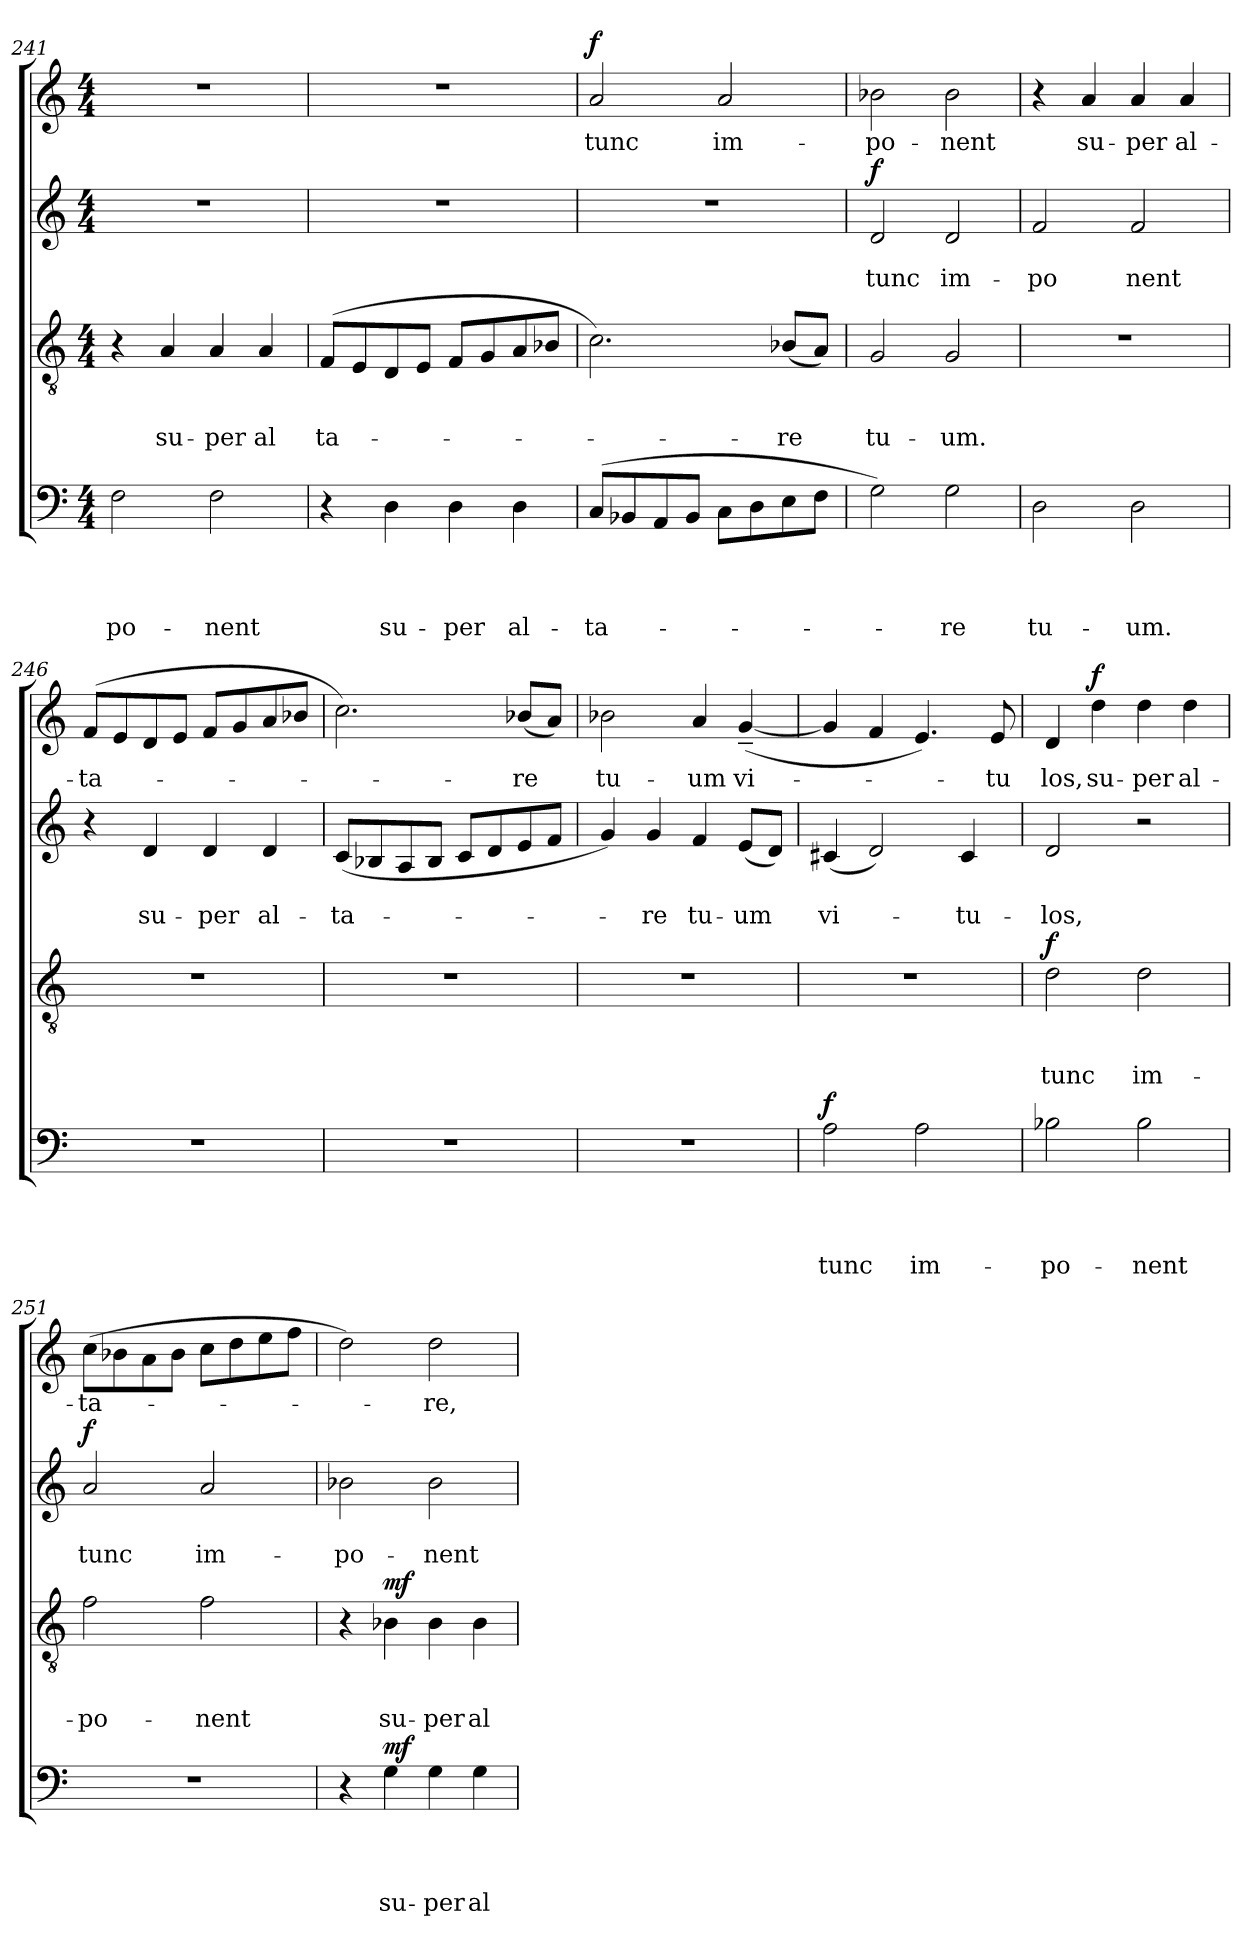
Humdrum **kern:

**kern	**text	**text	**text	**text	**dynam	**kern	**text	**text	**text	**dynam	**kern	**text	**text	**dynam	**kern	**text	**dynam
*part4	*part4	*part4	*part4	*part4	*part4	*part3	*part3	*part3	*part3	*part3	*part2	*part2	*part2	*part2	*part1	*part1	*part1
*staff4	*staff4	*staff4	*staff4	*staff4	*staff4	*staff3	*staff3	*staff3	*staff3	*staff3	*staff2	*staff2	*staff2	*staff2	*staff1	*staff1	*staff1
*clefF4	*	*	*	*	*	*clefGv2	*	*	*	*	*clefG2	*	*	*	*clefG2	*	*
*	*	*	*	*	*	*ITrd7c12	*	*	*	*	*	*	*	*	*	*	*
*k[]	*	*	*	*	*	*k[]	*	*	*	*	*k[]	*	*	*	*k[]	*	*
*C:	*	*	*	*	*	*C:	*	*	*	*	*C:	*	*	*	*C:	*	*
*M4/4	*	*	*	*	*	*M4/4	*	*	*	*	*M4/4	*	*	*	*M4/4	*	*
=241	=241	=241	=241	=241	=241	=241	=241	=241	=241	=241	=241	=241	=241	=241	=241	=241	=241
!	!	!	!	!LO:LY:b	!	!	!	!	!	!	!	!	!	!	!	!	!
2F\	.	.	.	-po-	.	4r	.	.	.	.	1r	.	.	.	1r	.	.
!	!	!	!	!	!	!	!	!	!LO:LY:b	!	!	!	!	!	!	!	!
.	.	.	.	.	.	4AA/	.	.	su-	.	.	.	.	.	.	.	.
!	!	!	!	!LO:LY:b	!	!	!	!	!LO:LY:b	!	!	!	!	!	!	!	!
2F\	.	.	.	-nent	.	4AA/	.	.	-per	.	.	.	.	.	.	.	.
!	!	!	!	!	!	!	!	!	!LO:LY:b	!	!	!	!	!	!	!	!
.	.	.	.	.	.	4AA/	.	.	al	.	.	.	.	.	.	.	.
=242	=242	=242	=242	=242	=242	=242	=242	=242	=242	=242	=242	=242	=242	=242	=242	=242	=242
!	!	!	!	!	!	!	!	!	!LO:LY:b	!	!	!	!	!	!	!	!
4r	.	.	.	.	.	(>8FF/L	.	.	ta-	.	1r	.	.	.	1r	.	.
.	.	.	.	.	.	8EE/	.	.	.	.	.	.	.	.	.	.	.
!	!	!	!	!LO:LY:b	!	!	!	!	!	!	!	!	!	!	!	!	!
4D\	.	.	.	su-	.	8DD/	.	.	.	.	.	.	.	.	.	.	.
.	.	.	.	.	.	8EE/J	.	.	.	.	.	.	.	.	.	.	.
!	!	!	!	!LO:LY:b	!	!	!	!	!	!	!	!	!	!	!	!	!
4D\	.	.	.	-per	.	8FF/L	.	.	.	.	.	.	.	.	.	.	.
.	.	.	.	.	.	8GG/	.	.	.	.	.	.	.	.	.	.	.
!	!	!	!	!LO:LY:b	!	!	!	!	!	!	!	!	!	!	!	!	!
4D\	.	.	.	al-	.	8AA/	.	.	.	.	.	.	.	.	.	.	.
.	.	.	.	.	.	8BB-X/J	.	.	.	.	.	.	.	.	.	.	.
!!LO:LB:g=z
=243	=243	=243	=243	=243	=243	=243	=243	=243	=243	=243	=243	=243	=243	=243	=243	=243	=243
!	!	!	!	!LO:LY:b	!	!	!	!	!	!	!	!	!	!	!	!LO:LY:b	!LO:DY:a
(>8C/L	.	.	.	-ta-	.	2.C\)	.	.	.	.	1r	.	.	.	2a/	tunc	f
8BB-X/	.	.	.	.	.	.	.	.	.	.	.	.	.	.	.	.	.
8AA/	.	.	.	.	.	.	.	.	.	.	.	.	.	.	.	.	.
8BB-/J	.	.	.	.	.	.	.	.	.	.	.	.	.	.	.	.	.
!	!	!	!	!	!	!	!	!	!	!	!	!	!	!	!	!LO:LY:b	!
8C\L	.	.	.	.	.	.	.	.	.	.	.	.	.	.	2a/	im-	.
8D\	.	.	.	.	.	.	.	.	.	.	.	.	.	.	.	.	.
!	!	!	!	!	!	!	!	!	!LO:LY:b	!	!	!	!	!	!	!	!
8E\	.	.	.	.	.	(<8BB-X/L	.	.	-re	.	.	.	.	.	.	.	.
8F\J	.	.	.	.	.	8AA/J)	.	.	.	.	.	.	.	.	.	.	.
=244	=244	=244	=244	=244	=244	=244	=244	=244	=244	=244	=244	=244	=244	=244	=244	=244	=244
!	!	!	!	!	!	!	!	!	!LO:LY:b	!	!	!	!LO:LY:b	!LO:DY:a	!	!LO:LY:b	!
2G\)	.	.	.	.	.	2GG/	.	.	tu-	.	2d/	.	tunc	f	2b-X\	-po-	.
!	!	!	!	!LO:LY:b	!	!	!	!	!LO:LY:b	!	!	!	!LO:LY:b	!	!	!LO:LY:b	!
2G\	.	.	.	-re	.	2GG/	.	.	-um.	.	2d/	.	im-	.	2b-\	-nent	.
=245	=245	=245	=245	=245	=245	=245	=245	=245	=245	=245	=245	=245	=245	=245	=245	=245	=245
!	!	!	!	!LO:LY:b	!	!	!	!	!	!	!	!	!LO:LY:b	!	!	!	!
2D\	.	.	.	tu-	.	1r	.	.	.	.	2f/	.	-po	.	4r	.	.
!	!	!	!	!	!	!	!	!	!	!	!	!	!	!	!	!LO:LY:b	!
.	.	.	.	.	.	.	.	.	.	.	.	.	.	.	4a/	su-	.
!	!	!	!	!LO:LY:b	!	!	!	!	!	!	!	!	!LO:LY:b	!	!	!LO:LY:b	!
2D\	.	.	.	-um.	.	.	.	.	.	.	2f/	.	nent	.	4a/	-per	.
!	!	!	!	!	!	!	!	!	!	!	!	!	!	!	!	!LO:LY:b	!
.	.	.	.	.	.	.	.	.	.	.	.	.	.	.	4a/	al-	.
=246	=246	=246	=246	=246	=246	=246	=246	=246	=246	=246	=246	=246	=246	=246	=246	=246	=246
!	!	!	!	!	!	!	!	!	!	!	!	!	!	!	!	!LO:LY:b	!
1r	.	.	.	.	.	1r	.	.	.	.	4r	.	.	.	(>8f/L	-ta-	.
.	.	.	.	.	.	.	.	.	.	.	.	.	.	.	8e/	.	.
!	!	!	!	!	!	!	!	!	!	!	!	!	!LO:LY:b	!	!	!	!
.	.	.	.	.	.	.	.	.	.	.	4d/	.	su-	.	8d/	.	.
.	.	.	.	.	.	.	.	.	.	.	.	.	.	.	8e/J	.	.
!	!	!	!	!	!	!	!	!	!	!	!	!	!LO:LY:b	!	!	!	!
.	.	.	.	.	.	.	.	.	.	.	4d/	.	-per	.	8f/L	.	.
.	.	.	.	.	.	.	.	.	.	.	.	.	.	.	8g/	.	.
!	!	!	!	!	!	!	!	!	!	!	!	!	!LO:LY:b	!	!	!	!
.	.	.	.	.	.	.	.	.	.	.	4d/	.	al-	.	8a/	.	.
.	.	.	.	.	.	.	.	.	.	.	.	.	.	.	8b-X/J	.	.
=247	=247	=247	=247	=247	=247	=247	=247	=247	=247	=247	=247	=247	=247	=247	=247	=247	=247
!	!	!	!	!	!	!	!	!	!	!	!	!	!LO:LY:b	!	!	!	!
1r	.	.	.	.	.	1r	.	.	.	.	(<8c/L	.	-ta-	.	2.cc\)	.	.
.	.	.	.	.	.	.	.	.	.	.	8B-X/	.	.	.	.	.	.
.	.	.	.	.	.	.	.	.	.	.	8A/	.	.	.	.	.	.
.	.	.	.	.	.	.	.	.	.	.	8B-/J	.	.	.	.	.	.
.	.	.	.	.	.	.	.	.	.	.	8c/L	.	.	.	.	.	.
.	.	.	.	.	.	.	.	.	.	.	8d/	.	.	.	.	.	.
!	!	!	!	!	!	!	!	!	!	!	!	!	!	!	!	!LO:LY:b	!
.	.	.	.	.	.	.	.	.	.	.	8e/	.	.	.	(<8b-X/L	-re	.
.	.	.	.	.	.	.	.	.	.	.	8f/J	.	.	.	8a/J)	.	.
=248	=248	=248	=248	=248	=248	=248	=248	=248	=248	=248	=248	=248	=248	=248	=248	=248	=248
!	!	!	!	!	!	!	!	!	!	!	!	!	!	!	!	!LO:LY:b	!
1r	.	.	.	.	.	1r	.	.	.	.	4g/)	.	.	.	2b-X\	tu-	.
!	!	!	!	!	!	!	!	!	!	!	!	!	!LO:LY:b	!	!	!	!
.	.	.	.	.	.	.	.	.	.	.	4g/	.	-re	.	.	.	.
!	!	!	!	!	!	!	!	!	!	!	!	!	!LO:LY:b	!	!	!LO:LY:b	!
.	.	.	.	.	.	.	.	.	.	.	4f/	.	tu-	.	4a/	-um	.
!	!	!	!	!	!	!	!	!	!	!	!	!	!LO:LY:b	!	!	!LO:LY:b	!
.	.	.	.	.	.	.	.	.	.	.	(<8e/L	.	-um	.	(>[<4g~>/	vi-	.
.	.	.	.	.	.	.	.	.	.	.	8d/J)	.	.	.	.	.	.
!!LO:LB:g=z
=249	=249	=249	=249	=249	=249	=249	=249	=249	=249	=249	=249	=249	=249	=249	=249	=249	=249
!	!	!	!	!LO:LY:b	!LO:DY:a	!	!	!	!	!	!	!	!LO:LY:b	!	!	!	!
2A\	.	.	.	tunc	f	1r	.	.	.	.	(<4c#X/	.	vi-	.	4g/]	.	.
.	.	.	.	.	.	.	.	.	.	.	2d/)	.	.	.	4f/	.	.
!	!	!	!	!LO:LY:b	!	!	!	!	!	!	!	!	!	!	!	!	!
2A\	.	.	.	im-	.	.	.	.	.	.	.	.	.	.	4.e/)	.	.
!	!	!	!	!	!	!	!	!	!	!	!	!	!LO:LY:b	!	!	!	!
.	.	.	.	.	.	.	.	.	.	.	4c#/	.	-tu-	.	.	.	.
!	!	!	!	!	!	!	!	!	!	!	!	!	!	!	!	!LO:LY:b	!
.	.	.	.	.	.	.	.	.	.	.	.	.	.	.	8e/	-tu	.
=250	=250	=250	=250	=250	=250	=250	=250	=250	=250	=250	=250	=250	=250	=250	=250	=250	=250
!	!	!	!	!LO:LY:b	!	!	!	!	!LO:LY:b	!LO:DY:a	!	!	!LO:LY:b	!	!	!LO:LY:b	!
2B-X\	.	.	.	-po-	.	2D\	.	.	tunc	f	2d/	.	-los,	.	4d/	los,	.
!	!	!	!	!	!	!	!	!	!	!	!	!	!	!	!	!LO:LY:b	!LO:DY:a
.	.	.	.	.	.	.	.	.	.	.	.	.	.	.	4dd\	su-	f
!	!	!	!	!LO:LY:b	!	!	!	!	!LO:LY:b	!	!	!	!	!	!	!LO:LY:b	!
2B-\	.	.	.	-nent	.	2D\	.	.	im-	.	2r	.	.	.	4dd\	-per	.
!	!	!	!	!	!	!	!	!	!	!	!	!	!	!	!	!LO:LY:b	!
.	.	.	.	.	.	.	.	.	.	.	.	.	.	.	4dd\	al-	.
=251	=251	=251	=251	=251	=251	=251	=251	=251	=251	=251	=251	=251	=251	=251	=251	=251	=251
!	!	!	!	!	!	!	!	!	!LO:LY:b	!	!	!	!LO:LY:b	!LO:DY:a	!	!LO:LY:b	!
1r	.	.	.	.	.	2F\	.	.	-po-	.	2a/	.	tunc	f	(>8cc\L	-ta-	.
.	.	.	.	.	.	.	.	.	.	.	.	.	.	.	8b-X\	.	.
.	.	.	.	.	.	.	.	.	.	.	.	.	.	.	8a\	.	.
.	.	.	.	.	.	.	.	.	.	.	.	.	.	.	8b-\J	.	.
!	!	!	!	!	!	!	!	!	!LO:LY:b	!	!	!	!LO:LY:b	!	!	!	!
.	.	.	.	.	.	2F\	.	.	-nent	.	2a/	.	im-	.	8cc\L	.	.
.	.	.	.	.	.	.	.	.	.	.	.	.	.	.	8dd\	.	.
.	.	.	.	.	.	.	.	.	.	.	.	.	.	.	8ee\	.	.
.	.	.	.	.	.	.	.	.	.	.	.	.	.	.	8ff\J	.	.
=252	=252	=252	=252	=252	=252	=252	=252	=252	=252	=252	=252	=252	=252	=252	=252	=252	=252
!	!	!	!	!	!	!	!	!	!	!	!	!	!LO:LY:b	!	!	!	!
4r	.	.	.	.	.	4r	.	.	.	.	2b-X\	.	-po-	.	2dd\)	.	.
!	!	!	!	!LO:LY:b	!LO:DY:a	!	!	!	!LO:LY:b	!LO:DY:a	!	!	!	!	!	!	!
4G\	.	.	.	su-	mf	4BB-X\	.	.	su-	mf	.	.	.	.	.	.	.
!	!	!	!	!LO:LY:b	!	!	!	!	!LO:LY:b	!	!	!	!LO:LY:b	!	!	!LO:LY:b	!
4G\	.	.	.	-per	.	4BB-\	.	.	-per	.	2b-\	.	-nent	.	2dd\	-re,	.
!	!	!	!	!LO:LY:b	!	!	!	!	!LO:LY:b	!	!	!	!	!	!	!	!
4G\	.	.	.	al-	.	4BB-\	.	.	al-	.	.	.	.	.	.	.	.
=	=	=	=	=	=	=	=	=	=	=	=	=	=	=	=	=	=
*-	*-	*-	*-	*-	*-	*-	*-	*-	*-	*-	*-	*-	*-	*-	*-	*-	*-
